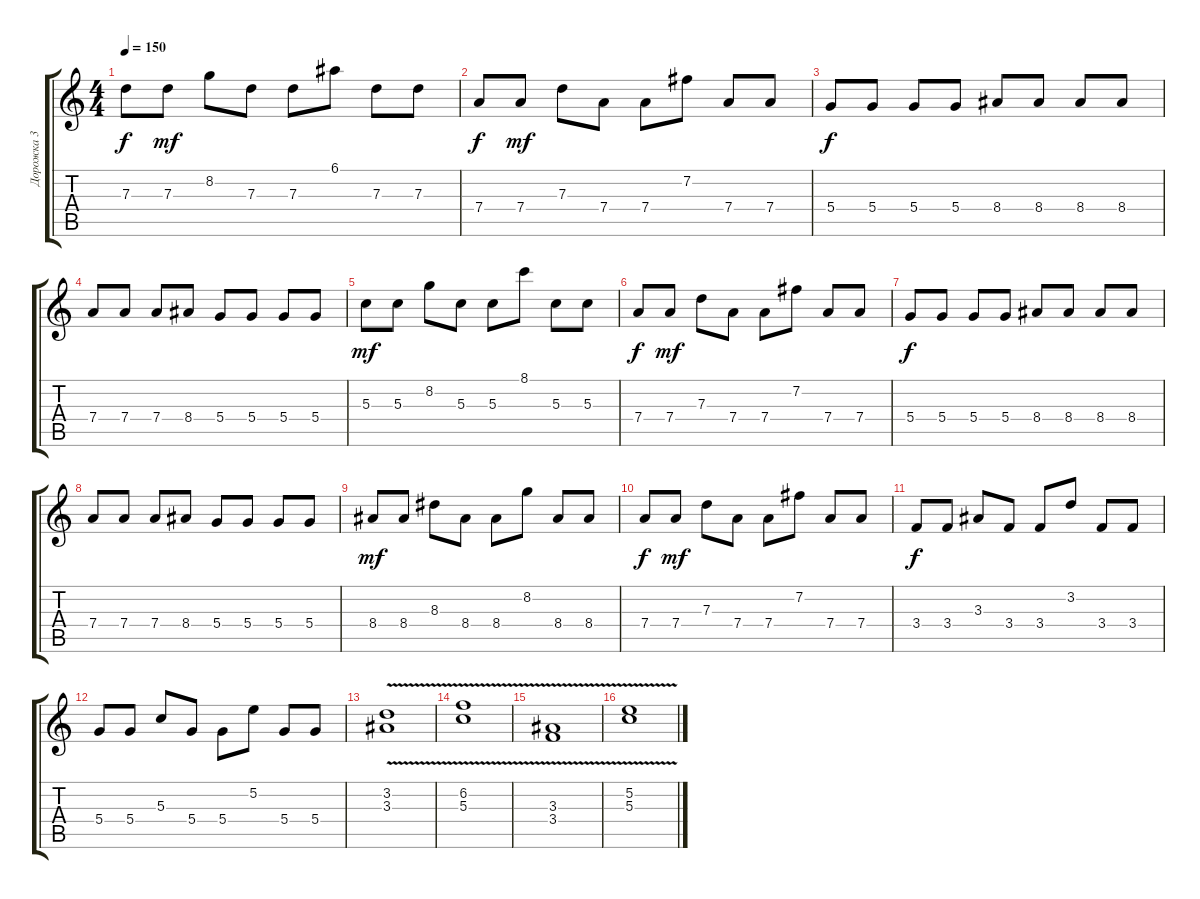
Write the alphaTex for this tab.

\track ("Дорожка 3" "Дорожка 3") {instrument electricguitarjazz}
\staff {score tabs}
\tuning (E4 B3 G3 D3 A2 E2) {hide}
\ts (4 4)
\tempo 150
\clef g2
\ks c
7.3.8{dy f} 7.3.8{dy mf} 8.2.8 7.3.8 7.3.8 6.1.8 7.3.8 7.3.8 |
7.4.8{dy f} 7.4.8{dy mf} 7.3.8 7.4.8 7.4.8 7.2.8 7.4.8 7.4.8 |
5.4.8{dy f} 5.4.8 5.4.8 5.4.8 8.4.8 8.4.8 8.4.8 8.4.8 |
7.4.8 7.4.8 7.4.8 8.4.8 5.4.8 5.4.8 5.4.8 5.4.8 |
5.3.8{dy mf} 5.3.8 8.2.8 5.3.8 5.3.8 8.1.8 5.3.8 5.3.8 |
7.4.8{dy f} 7.4.8{dy mf} 7.3.8 7.4.8 7.4.8 7.2.8 7.4.8 7.4.8 |
5.4.8{dy f} 5.4.8 5.4.8 5.4.8 8.4.8 8.4.8 8.4.8 8.4.8 |
7.4.8 7.4.8 7.4.8 8.4.8 5.4.8 5.4.8 5.4.8 5.4.8 |
8.4.8{dy mf} 8.4.8 8.3.8 8.4.8 8.4.8 8.2.8 8.4.8 8.4.8 |
7.4.8{dy f} 7.4.8{dy mf} 7.3.8 7.4.8 7.4.8 7.2.8 7.4.8 7.4.8 |
3.4.8{dy f} 3.4.8 3.3.8 3.4.8 3.4.8 3.2.8 3.4.8 3.4.8 |
5.4.8 5.4.8 5.3.8 5.4.8 5.4.8 5.2.8 5.4.8 5.4.8 |
(3.2{v} 3.3{v}).1 |
(6.2{v} 5.3{v}).1 |
(3.3{v} 3.4{v}).1 |
(5.2{v} 5.3{v}).1
